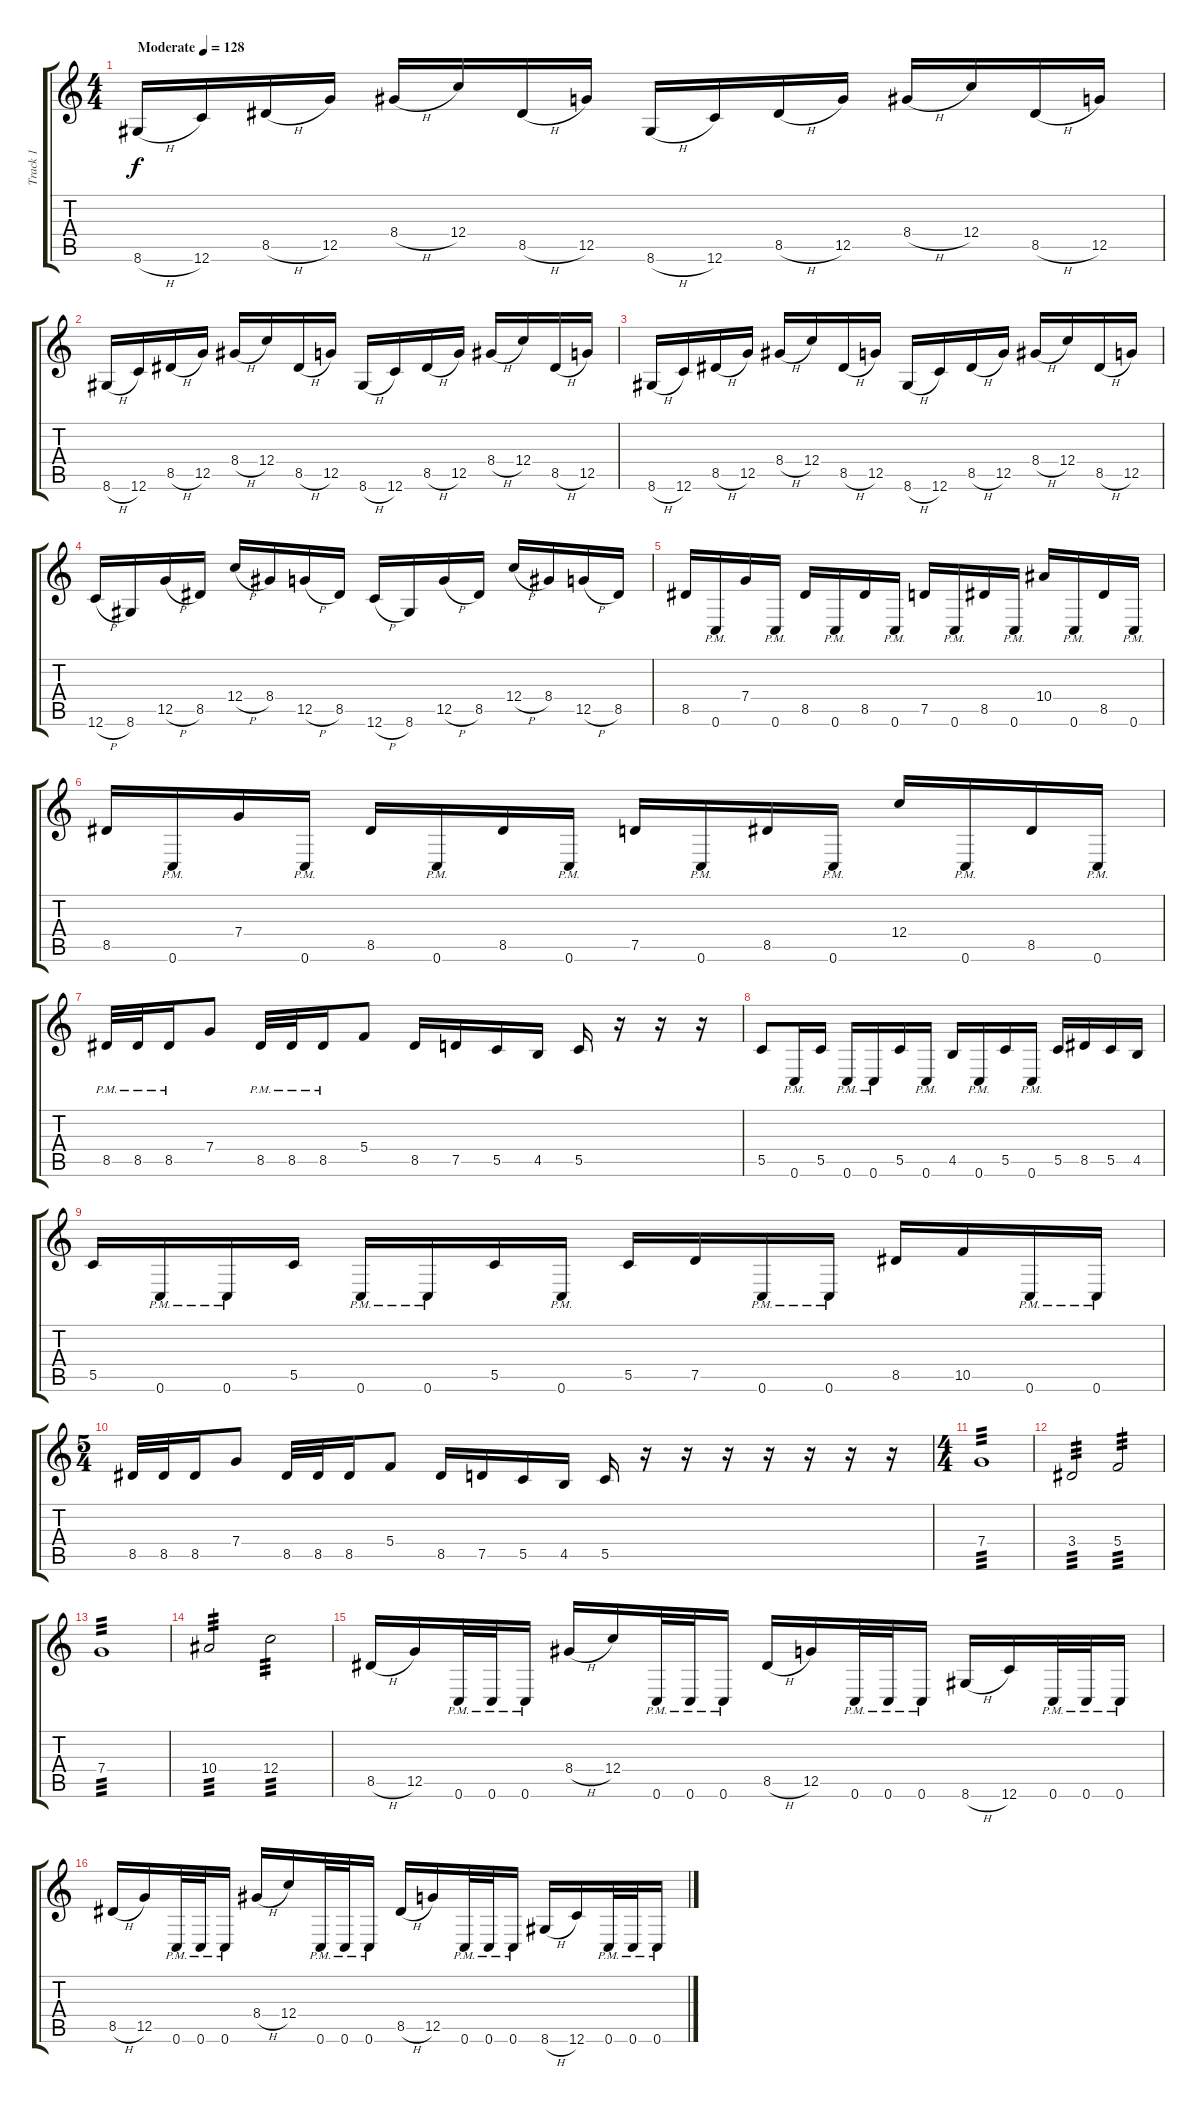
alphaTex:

\track ("Track 1" "Track 1") {instrument overdrivenguitar}
\staff {score tabs}
\tuning (D4 A3 F3 C3 G2 C2) {hide}
\ts (4 4)
\tempo (128 "Moderate")
\clef g2
\ks c
8.6{h}.16{dy f instrument overdrivenguitar} 12.6.16 8.5{h}.16 12.5.16 8.4{h}.16 12.4.16 8.5{h}.16 12.5.16 8.6{h}.16 12.6.16 8.5{h}.16 12.5.16 8.4{h}.16 12.4.16 8.5{h}.16 12.5.16 |
8.6{h}.16 12.6.16 8.5{h}.16 12.5.16 8.4{h}.16 12.4.16 8.5{h}.16 12.5.16 8.6{h}.16 12.6.16 8.5{h}.16 12.5.16 8.4{h}.16 12.4.16 8.5{h}.16 12.5.16 |
8.6{h}.16 12.6.16 8.5{h}.16 12.5.16 8.4{h}.16 12.4.16 8.5{h}.16 12.5.16 8.6{h}.16 12.6.16 8.5{h}.16 12.5.16 8.4{h}.16 12.4.16 8.5{h}.16 12.5.16 |
12.6{h}.16 8.6.16 12.5{h}.16 8.5.16 12.4{h}.16 8.4.16 12.5{h}.16 8.5.16 12.6{h}.16 8.6.16 12.5{h}.16 8.5.16 12.4{h}.16 8.4.16 12.5{h}.16 8.5.16 |
8.5.16 0.6{pm}.16 7.4.16 0.6{pm}.16 8.5.16 0.6{pm}.16 8.5.16 0.6{pm}.16 7.5.16 0.6{pm}.16 8.5.16 0.6{pm}.16 10.4.16 0.6{pm}.16 8.5.16 0.6{pm}.16 |
8.5.16 0.6{pm}.16 7.4.16 0.6{pm}.16 8.5.16 0.6{pm}.16 8.5.16 0.6{pm}.16 7.5.16 0.6{pm}.16 8.5.16 0.6{pm}.16 12.4.16 0.6{pm}.16 8.5.16 0.6{pm}.16 |
8.5{pm}.32 8.5{pm}.32 8.5{pm}.16 7.4.8 8.5{pm}.32 8.5{pm}.32 8.5{pm}.16 5.4.8 8.5.16 7.5.16 5.5.16 4.5.16 5.5.16 r.16 r.16 r.16 |
5.5.8 0.6{pm}.16 5.5.16 0.6{pm}.16 0.6{pm}.16 5.5.16 0.6{pm}.16 4.5.16 0.6{pm}.16 5.5.16 0.6{pm}.16 5.5.16 8.5.16 5.5.16 4.5.16 |
5.5.16 0.6{pm}.16 0.6{pm}.16 5.5.16 0.6{pm}.16 0.6{pm}.16 5.5.16 0.6{pm}.16 5.5.16 7.5.16 0.6{pm}.16 0.6{pm}.16 8.5.16 10.5.16 0.6{pm}.16 0.6{pm}.16 |
\ts (5 4)
8.5.32 8.5.32 8.5.16 7.4.8 8.5.32 8.5.32 8.5.16 5.4.8 8.5.16 7.5.16 5.5.16 4.5.16 5.5.16 r.16 r.16 r.16 r.16 r.16 r.16 r.16 |
\ts (4 4)
7.4.1{tp 3} |
3.4.2{tp 3} 5.4.2{tp 3} |
7.4.1{tp 3} |
10.4.2{tp 3} 12.4.2{tp 3} |
8.5{h}.16 12.5.16 0.6{pm}.32 0.6{pm}.32 0.6{pm}.16 8.4{h}.16 12.4.16 0.6{pm}.32 0.6{pm}.32 0.6{pm}.16 8.5{h}.16 12.5.16 0.6{pm}.32 0.6{pm}.32 0.6{pm}.16 8.6{h}.16 12.6.16 0.6{pm}.32 0.6{pm}.32 0.6{pm}.16 |
8.5{h}.16 12.5.16 0.6{pm}.32 0.6{pm}.32 0.6{pm}.16 8.4{h}.16 12.4.16 0.6{pm}.32 0.6{pm}.32 0.6{pm}.16 8.5{h}.16 12.5.16 0.6{pm}.32 0.6{pm}.32 0.6{pm}.16 8.6{h}.16 12.6.16 0.6{pm}.32 0.6{pm}.32 0.6{pm}.16
